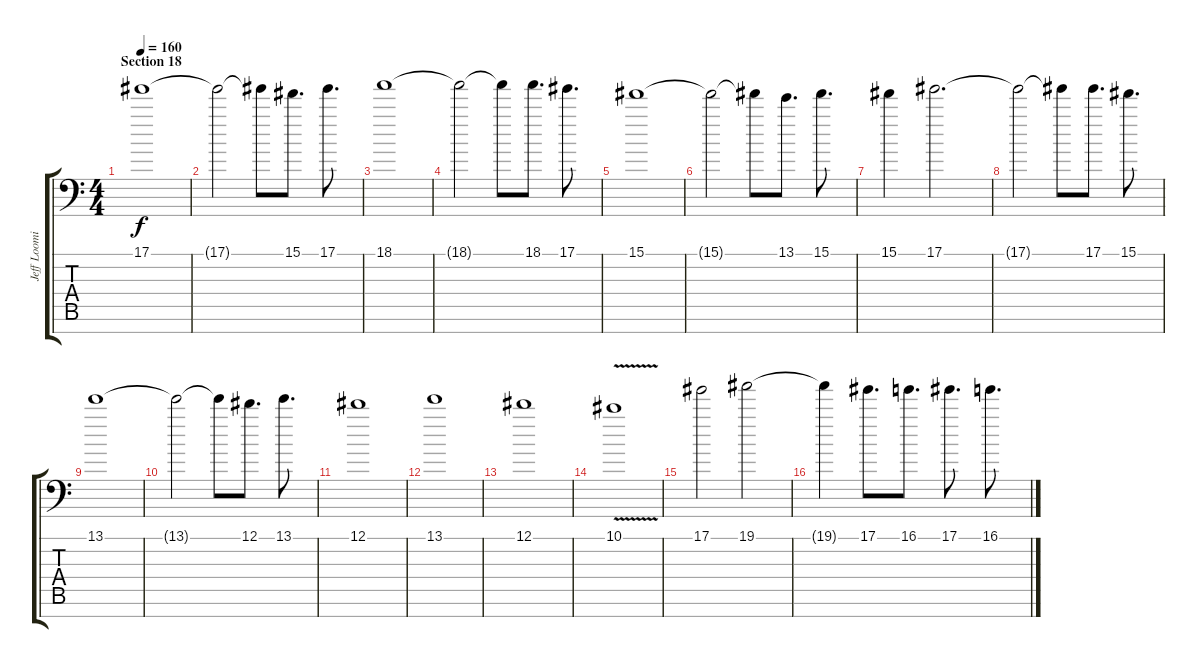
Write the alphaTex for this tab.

\track ("Jeff Loomis - lead guitar 4" "Jeff Loomi") {instrument distortionguitar}
\staff {score tabs}
\tuning (Eb4 Bb3 Gb3 Db3 Ab2 Eb2 Bb1) {hide}
\ts (4 4)
\section ("" "Section 18")
\tempo 160
\clef f4
\ks c
17.1.1{dy f} |
17.1{t}.2 17.1{t}.8 15.1.8{d} 17.1.8{d} |
18.1.1 |
18.1{t}.2 18.1{t}.8 18.1.8{d} 17.1.8{d} |
15.1.1 |
15.1{t}.2 15.1{t}.8 13.1.8{d} 15.1.8{d} |
15.1.4 17.1.2{d} |
17.1{t}.2 17.1{t}.8 17.1.8{d} 15.1.8{d} |
13.1.1 |
13.1{t}.2 13.1{t}.8 12.1.8{d} 13.1.8{d} |
12.1.1 |
13.1.1 |
12.1.1 |
10.1{v}.1 |
17.1.2 19.1.2 |
19.1{t}.4 17.1.8{d} 16.1.8{d} 17.1.8{d} 16.1.8{d}
